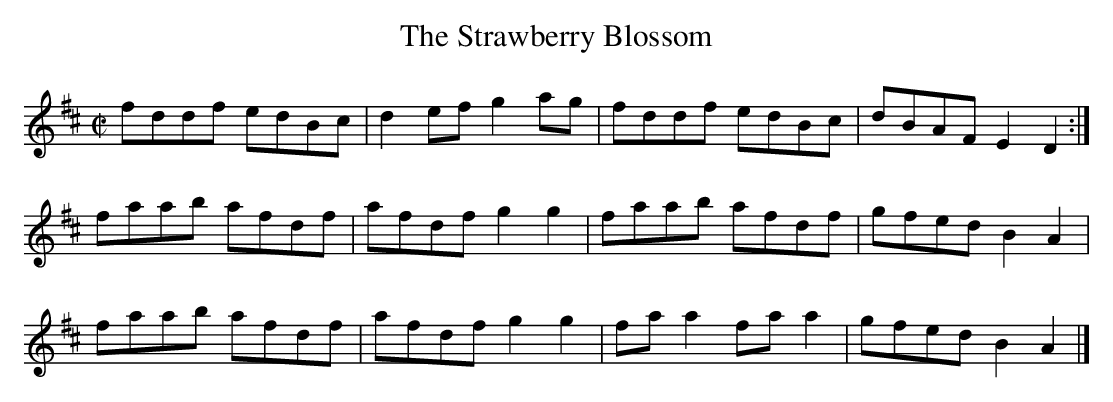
X:1
T: The Strawberry Blossom
M: C|
L: 1/8
K: D
fddf edBc|d2efg2ag|fddf edBc|dBAFE2D2:|
faab afdf|afdfg2g2|faab afdf|gfedB2A2|
faab afdf|afdfg2g2|faa2faa2|gfedB2A2|]
